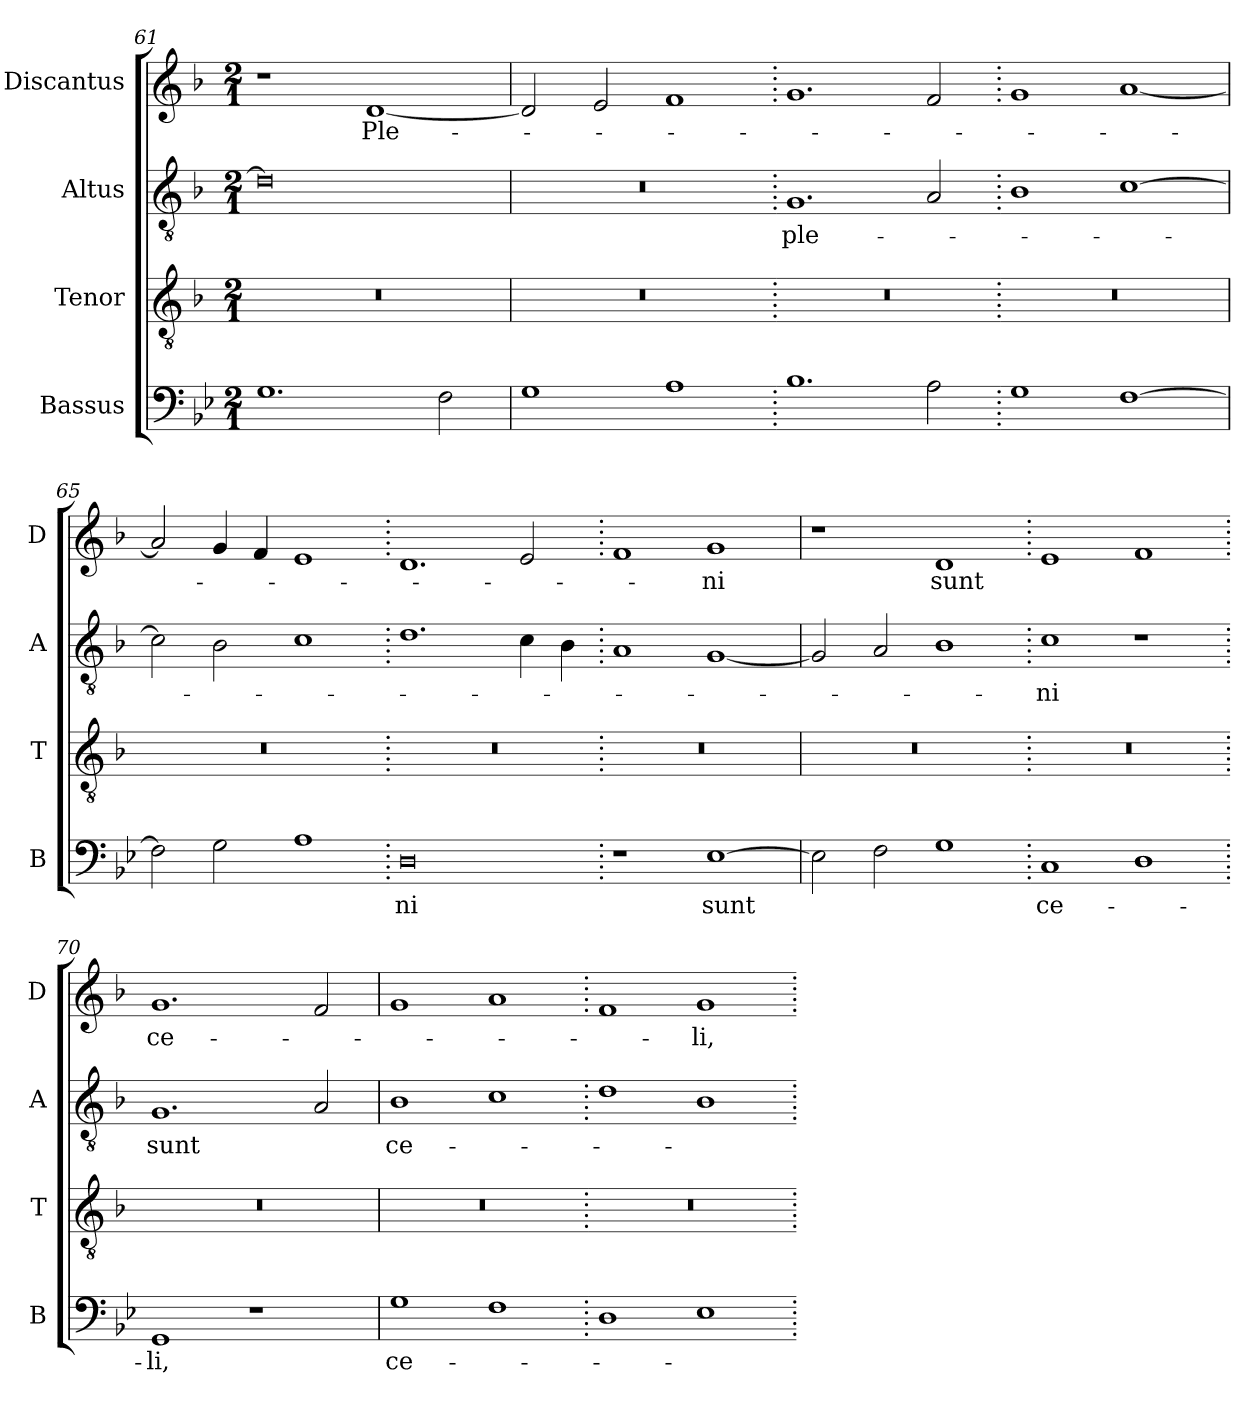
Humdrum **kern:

**kern	**text	**kern	**kern	**text	**kern	**text
*part4	*part4	*part3	*part2	*part2	*part1	*part1
*staff4	*staff4	*staff3	*staff2	*staff2	*staff1	*staff1
*I"Bassus	*	*I"Tenor	*I"Altus	*	*I"Discantus	*
*I'B	*	*I'T	*I'A	*	*I'D	*
*clefF4	*	*clefGv2	*clefGv2	*	*clefG2	*
*k[b-e-]	*	*k[b-]	*k[b-]	*	*k[b-]	*
*M2/1	*	*M2/1	*M2/1	*	*M2/1	*
=61	=61	=61	=61	=61	=61	=61
1.G	.	0r	0d]	.	1r	.
.	.	.	.	.	[1d	Ple-
2F	.	.	.	.	.	.
=62	=62	=62	=62	=62	=62	=62
1G	.	0r	0r	.	2d]	.
.	.	.	.	.	2e	.
1A	.	.	.	.	1f	.
=63.	=63.	=63.	=63.	=63.	=63.	=63.
1.B-	.	0r	1.G	ple-	1.g	.
2A	.	.	2A	.	2f	.
=64.	=64.	=64.	=64.	=64.	=64.	=64.
1G	.	0r	1B-	.	1g	.
[1F	.	.	[1c	.	[1a	.
=65	=65	=65	=65	=65	=65	=65
2F]	.	0r	2c]	.	2a]	.
2G	.	.	2B-	.	4g	.
.	.	.	.	.	4f	.
1A	.	.	1c	.	1e	.
=66.	=66.	=66.	=66.	=66.	=66.	=66.
0D	-ni	0r	1.d	.	1.d	.
.	.	.	4c	.	2e	.
.	.	.	4B-	.	.	.
=67.	=67.	=67.	=67.	=67.	=67.	=67.
1r	.	0r	1A	.	1f	.
[1E-	sunt	.	[1G	.	1g	-ni
=68	=68	=68	=68	=68	=68	=68
2E-]	.	0r	2G]	.	1r	.
2F	.	.	2A	.	.	.
1G	.	.	1B-	.	1d	sunt
=69.	=69.	=69.	=69.	=69.	=69.	=69.
1C	ce-	0r	1c	-ni	1e	.
1D	.	.	1r	.	1f	.
=70.	=70.	=70.	=70.	=70.	=70.	=70.
1GG	-li,	0r	1.G	sunt	1.g	ce-
1r	.	.	.	.	.	.
.	.	.	2A	.	2f	.
=71	=71	=71	=71	=71	=71	=71
1G	ce-	0r	1B-	ce-	1g	.
1F	.	.	1c	.	1a	.
=72.	=72.	=72.	=72.	=72.	=72.	=72.
1D	.	0r	1d	.	1f	.
1E-	.	.	1B-	.	1g	-li,
=.	=.	=.	=.	=.	=.	=.
*-	*-	*-	*-	*-	*-	*-
